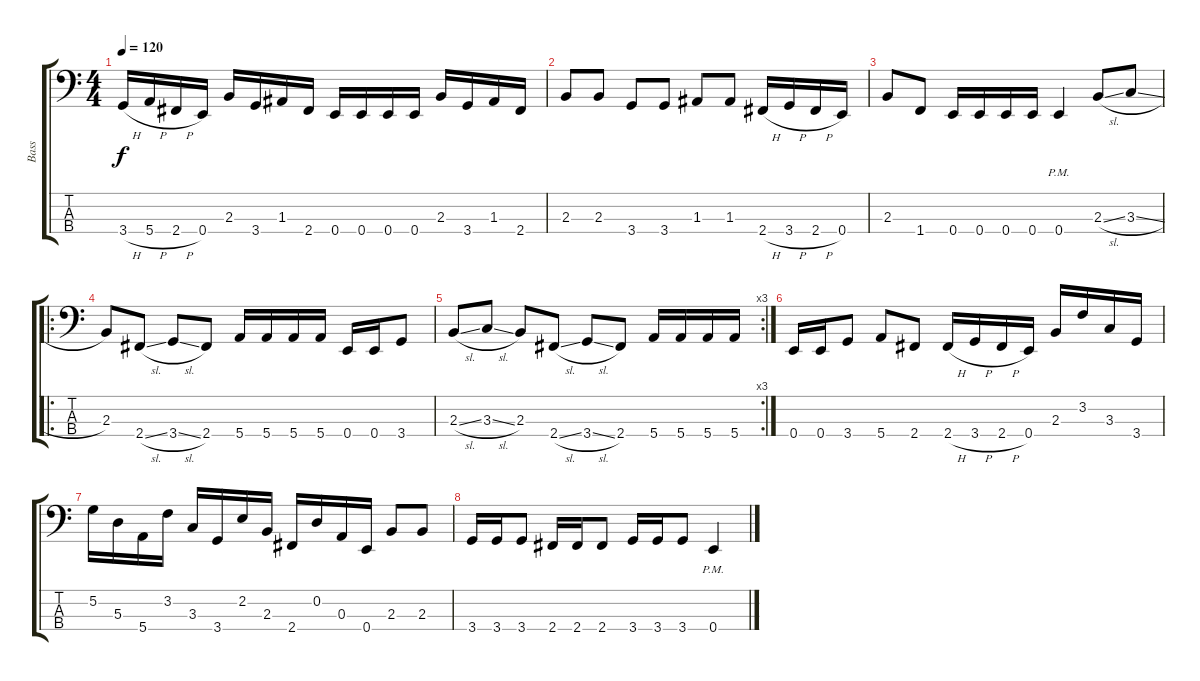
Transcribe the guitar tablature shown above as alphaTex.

\track ("Bass" "Bass") {instrument electricbasspick}
\staff {score tabs}
\tuning (G2 D2 A1 E1) {hide}
\ts (4 4)
\tempo 120
\clef f4
\ks c
3.4{h}.16{dy f} 5.4{h}.16 2.4{h}.16 0.4.16 2.3.16 3.4.16 1.3.16 2.4.16 0.4.16 0.4.16 0.4.16 0.4.16 2.3.16 3.4.16 1.3.16 2.4.16 |
2.3.8 2.3.8 3.4.8 3.4.8 1.3.8 1.3.8 2.4{h}.16 3.4{h}.16 2.4{h}.16 0.4.16 |
2.3.8 1.4.8 0.4.16 0.4.16 0.4.16 0.4.16 0.4{pm}.4 2.3{sl}.8 3.3{sl}.8 |
\ro
2.3.8 2.4{sl}.8 3.4{sl}.8 2.4.8 5.4.16 5.4.16 5.4.16 5.4.16 0.4.16 0.4.16 3.4.8 |
\rc 3
2.3{sl}.8 3.3{sl}.8 2.3.8 2.4{sl}.8 3.4{sl}.8 2.4.8 5.4.16 5.4.16 5.4.16 5.4.16 |
0.4.16 0.4.16 3.4.8 5.4.8 2.4.8 2.4{h}.16 3.4{h}.16 2.4{h}.16 0.4.16 2.3.16 3.2.16 3.3.16 3.4.16 |
5.2.16 5.3.16 5.4.16 3.2.16 3.3.16 3.4.16 2.2.16 2.3.16 2.4.16 0.2.16 0.3.16 0.4.16 2.3.8 2.3.8 |
3.4.16 3.4.16 3.4.8 2.4.16 2.4.16 2.4.8 3.4.16 3.4.16 3.4.8 0.4{pm}.4
